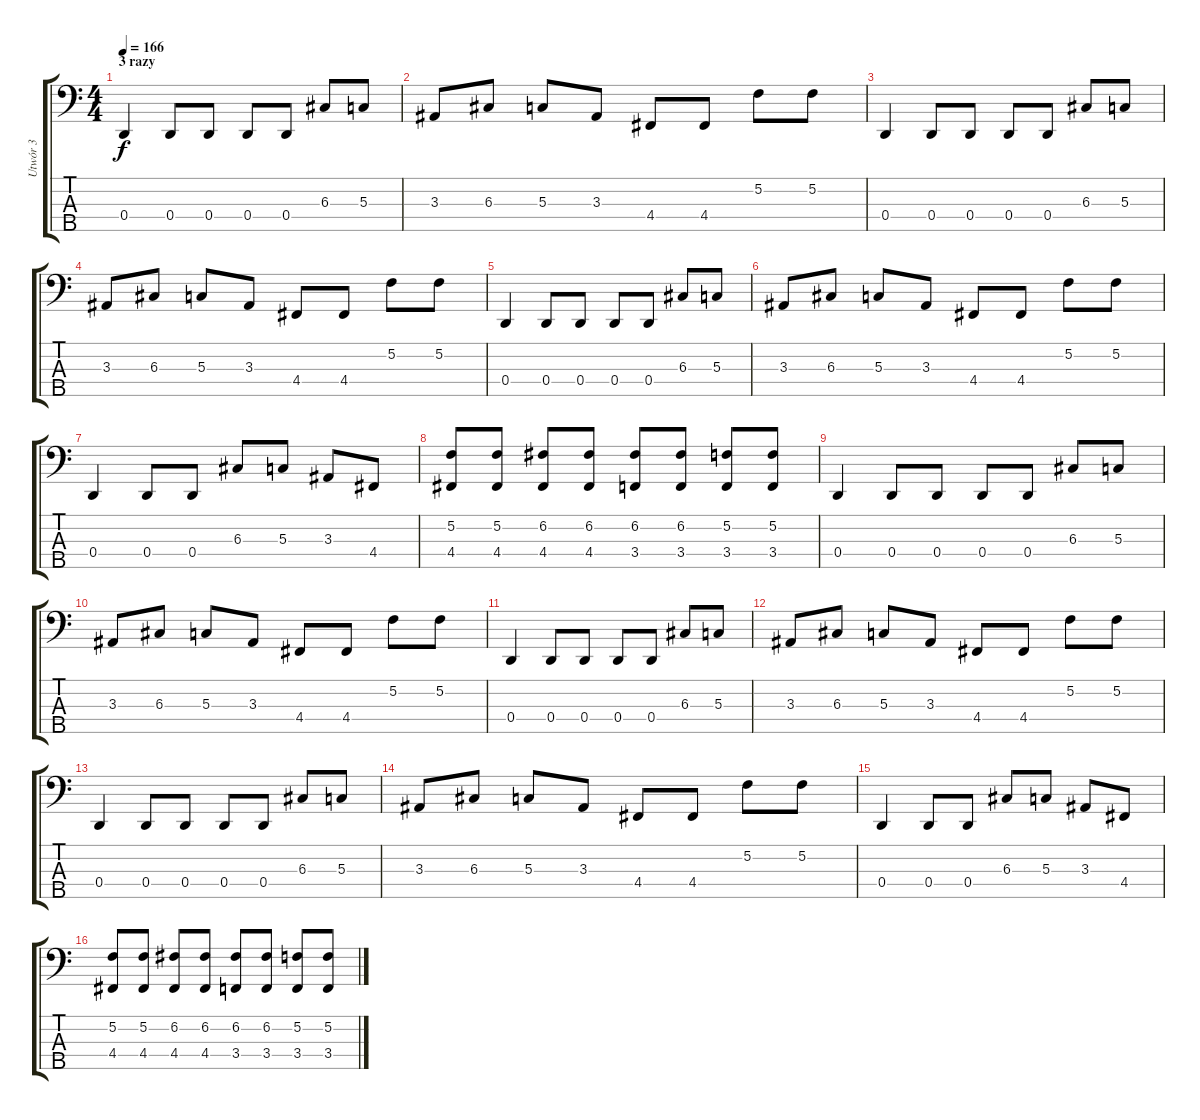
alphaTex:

\track ("Utwór 3" "Utwór 3") {instrument electricbassfinger}
\staff {score tabs}
\tuning (F2 C2 G1 D1 A0) {hide}
\ts (4 4)
\section ("" "3 razy")
\tempo 166
\clef f4
\ks c
0.4.4{dy f} 0.4.8 0.4.8 0.4.8 0.4.8 6.3.8 5.3.8 |
3.3.8 6.3.8 5.3.8 3.3.8 4.4.8 4.4.8 5.2.8 5.2.8 |
0.4.4 0.4.8 0.4.8 0.4.8 0.4.8 6.3.8 5.3.8 |
3.3.8 6.3.8 5.3.8 3.3.8 4.4.8 4.4.8 5.2.8 5.2.8 |
0.4.4 0.4.8 0.4.8 0.4.8 0.4.8 6.3.8 5.3.8 |
3.3.8 6.3.8 5.3.8 3.3.8 4.4.8 4.4.8 5.2.8 5.2.8 |
0.4.4 0.4.8 0.4.8 6.3.8 5.3.8 3.3.8 4.4.8 |
(5.2 4.4).8 (5.2 4.4).8 (6.2 4.4).8 (6.2 4.4).8 (6.2 3.4).8 (6.2 3.4).8 (5.2 3.4).8 (5.2 3.4).8 |
0.4.4 0.4.8 0.4.8 0.4.8 0.4.8 6.3.8 5.3.8 |
3.3.8 6.3.8 5.3.8 3.3.8 4.4.8 4.4.8 5.2.8 5.2.8 |
0.4.4 0.4.8 0.4.8 0.4.8 0.4.8 6.3.8 5.3.8 |
3.3.8 6.3.8 5.3.8 3.3.8 4.4.8 4.4.8 5.2.8 5.2.8 |
0.4.4 0.4.8 0.4.8 0.4.8 0.4.8 6.3.8 5.3.8 |
3.3.8 6.3.8 5.3.8 3.3.8 4.4.8 4.4.8 5.2.8 5.2.8 |
0.4.4 0.4.8 0.4.8 6.3.8 5.3.8 3.3.8 4.4.8 |
(5.2 4.4).8 (5.2 4.4).8 (6.2 4.4).8 (6.2 4.4).8 (6.2 3.4).8 (6.2 3.4).8 (5.2 3.4).8 (5.2 3.4).8
